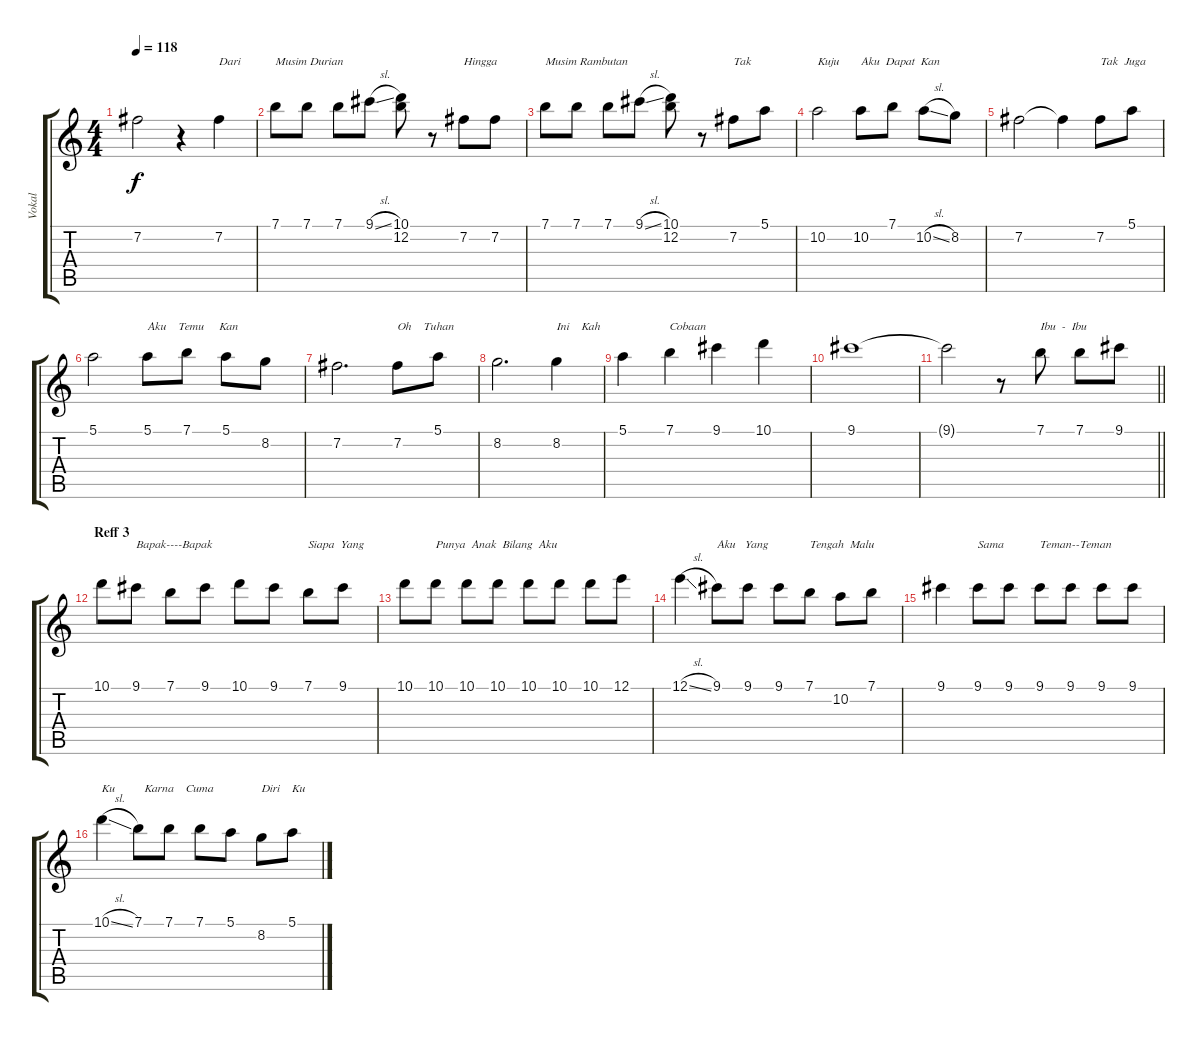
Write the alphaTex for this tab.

\track ("Vokal" "Vokal") {instrument contrabass}
\staff {score tabs}
\tuning (E4 B3 G3 D3 A2 E2) {hide}
\ts (4 4)
\tempo 118
\clef g2
\ks c
7.2.2{dy f} r.4 7.2.4{txt "Dari"} |
7.1.8{txt "Musim Durian"} 7.1.8 7.1.8 9.1{sl}.8 (10.1 12.2).8 r.8 7.2.8{txt "Hingga"} 7.2.8 |
7.1.8{txt "Musim Rambutan"} 7.1.8 7.1.8 9.1{sl}.8 (10.1 12.2).8 r.8 7.2.8{txt "Tak"} 5.1.8 |
10.2.2{txt "Kuju"} 10.2.8{txt "Aku  Dapat  Kan"} 7.1.8 10.2{sl}.8 8.2.8 |
7.2.2 7.2{t}.4 7.2.8{txt "Tak  Juga"} 5.1.8 |
5.1.2 5.1.8{txt "Aku    Temu     Kan"} 7.1.8 5.1.8 8.2.8 |
7.2.2{d} 7.2.8{txt "Oh    Tuhan"} 5.1.8 |
8.2.2{d} 8.2.4{txt "Ini    Kah"} |
5.1.4 7.1.4{txt "Cobaan"} 9.1.4 10.1.4 |
9.1.1 |
\barLineRight lightlight
9.1{t}.2 r.8 7.1.8{txt "Ibu  -  Ibu"} 7.1.8 9.1.8 |
\section ("" "Reff 3")
10.1.8 9.1.8{txt "Bapak----Bapak"} 7.1.8 9.1.8 10.1.8 9.1.8 7.1.8{txt "Siapa  Yang"} 9.1.8 |
10.1.8 10.1.8{txt "Punya  Anak  Bilang  Aku"} 10.1.8 10.1.8 10.1.8 10.1.8 10.1.8 12.1.8 |
12.1{sl}.4 9.1.8{txt "Aku   Yang"} 9.1.8 9.1.8 7.1.8{txt "Tengah  Malu"} 10.2.8 7.1.8 |
9.1.4 9.1.8{txt "Sama  "} 9.1.8 9.1.8{txt "Teman--Teman "} 9.1.8 9.1.8 9.1.8 |
10.1{sl}.4{txt "Ku"} 7.1.8{txt "  Karna    Cuma "} 7.1.8 7.1.8 5.1.8 8.2.8{txt "Diri    Ku"} 5.1.8
